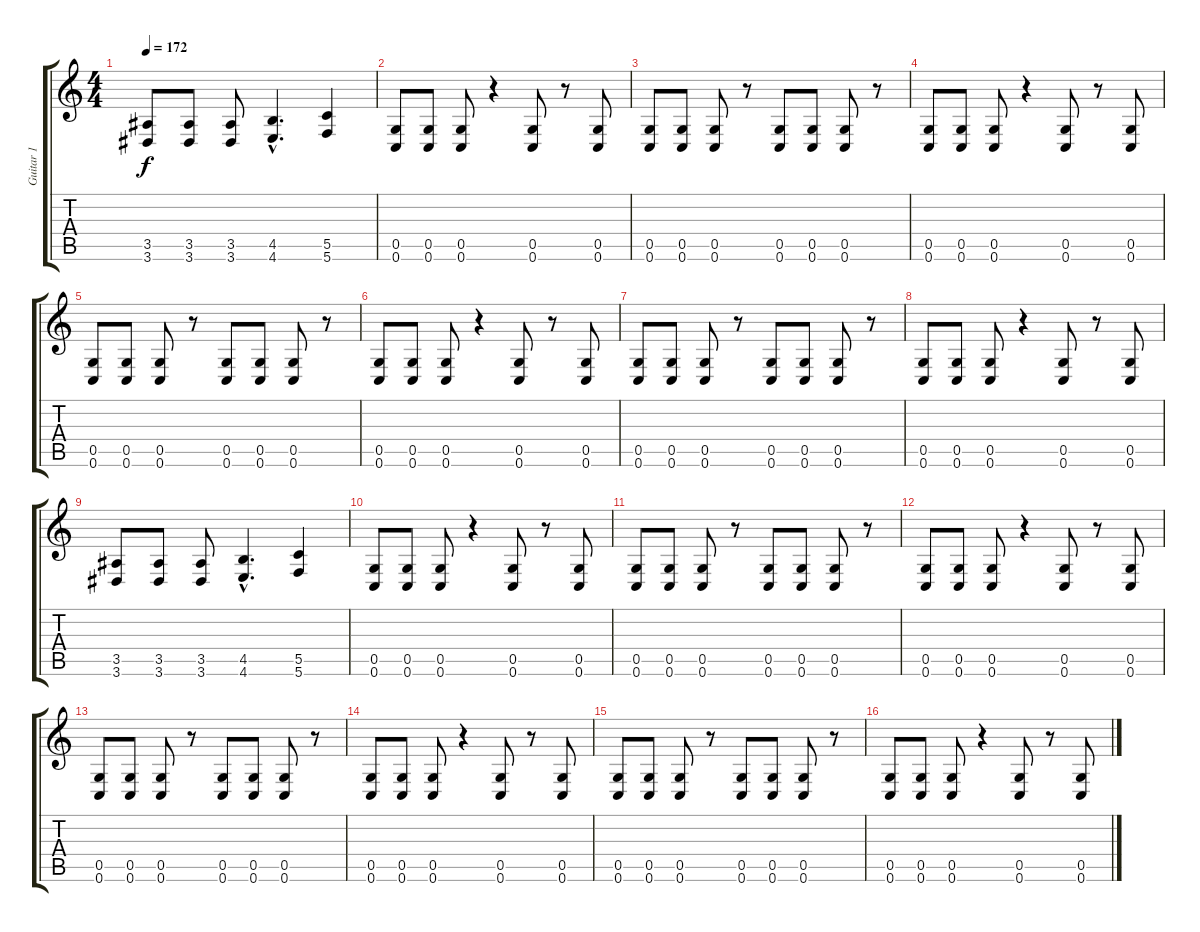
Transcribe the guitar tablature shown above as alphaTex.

\track ("Guitar 1" "Guitar 1") {instrument distortionguitar}
\staff {score tabs}
\tuning (D4 A3 F3 C3 G2 C2) {hide}
\ts (4 4)
\tempo 172
\clef g2
\ks c
(3.5 3.6).8{dy f instrument distortionguitar} (3.5 3.6).8 (3.5 3.6).8 (4.5{hac} 4.6{hac}).4{d} (5.5 5.6).4 |
(0.5 0.6).8 (0.5 0.6).8 (0.5 0.6).8 r.4 (0.5 0.6).8 r.8 (0.5 0.6).8 |
(0.5 0.6).8 (0.5 0.6).8 (0.5 0.6).8 r.8 (0.5 0.6).8 (0.5 0.6).8 (0.5 0.6).8 r.8 |
(0.5 0.6).8 (0.5 0.6).8 (0.5 0.6).8 r.4 (0.5 0.6).8 r.8 (0.5 0.6).8 |
(0.5 0.6).8 (0.5 0.6).8 (0.5 0.6).8 r.8 (0.5 0.6).8 (0.5 0.6).8 (0.5 0.6).8 r.8 |
(0.5 0.6).8 (0.5 0.6).8 (0.5 0.6).8 r.4 (0.5 0.6).8 r.8 (0.5 0.6).8 |
(0.5 0.6).8 (0.5 0.6).8 (0.5 0.6).8 r.8 (0.5 0.6).8 (0.5 0.6).8 (0.5 0.6).8 r.8 |
(0.5 0.6).8 (0.5 0.6).8 (0.5 0.6).8 r.4 (0.5 0.6).8 r.8 (0.5 0.6).8 |
(3.5 3.6).8 (3.5 3.6).8 (3.5 3.6).8 (4.5{hac} 4.6{hac}).4{d} (5.5 5.6).4 |
(0.5 0.6).8 (0.5 0.6).8 (0.5 0.6).8 r.4 (0.5 0.6).8 r.8 (0.5 0.6).8 |
(0.5 0.6).8 (0.5 0.6).8 (0.5 0.6).8 r.8 (0.5 0.6).8 (0.5 0.6).8 (0.5 0.6).8 r.8 |
(0.5 0.6).8 (0.5 0.6).8 (0.5 0.6).8 r.4 (0.5 0.6).8 r.8 (0.5 0.6).8 |
(0.5 0.6).8 (0.5 0.6).8 (0.5 0.6).8 r.8 (0.5 0.6).8 (0.5 0.6).8 (0.5 0.6).8 r.8 |
(0.5 0.6).8 (0.5 0.6).8 (0.5 0.6).8 r.4 (0.5 0.6).8 r.8 (0.5 0.6).8 |
(0.5 0.6).8 (0.5 0.6).8 (0.5 0.6).8 r.8 (0.5 0.6).8 (0.5 0.6).8 (0.5 0.6).8 r.8 |
(0.5 0.6).8 (0.5 0.6).8 (0.5 0.6).8 r.4 (0.5 0.6).8 r.8 (0.5 0.6).8
